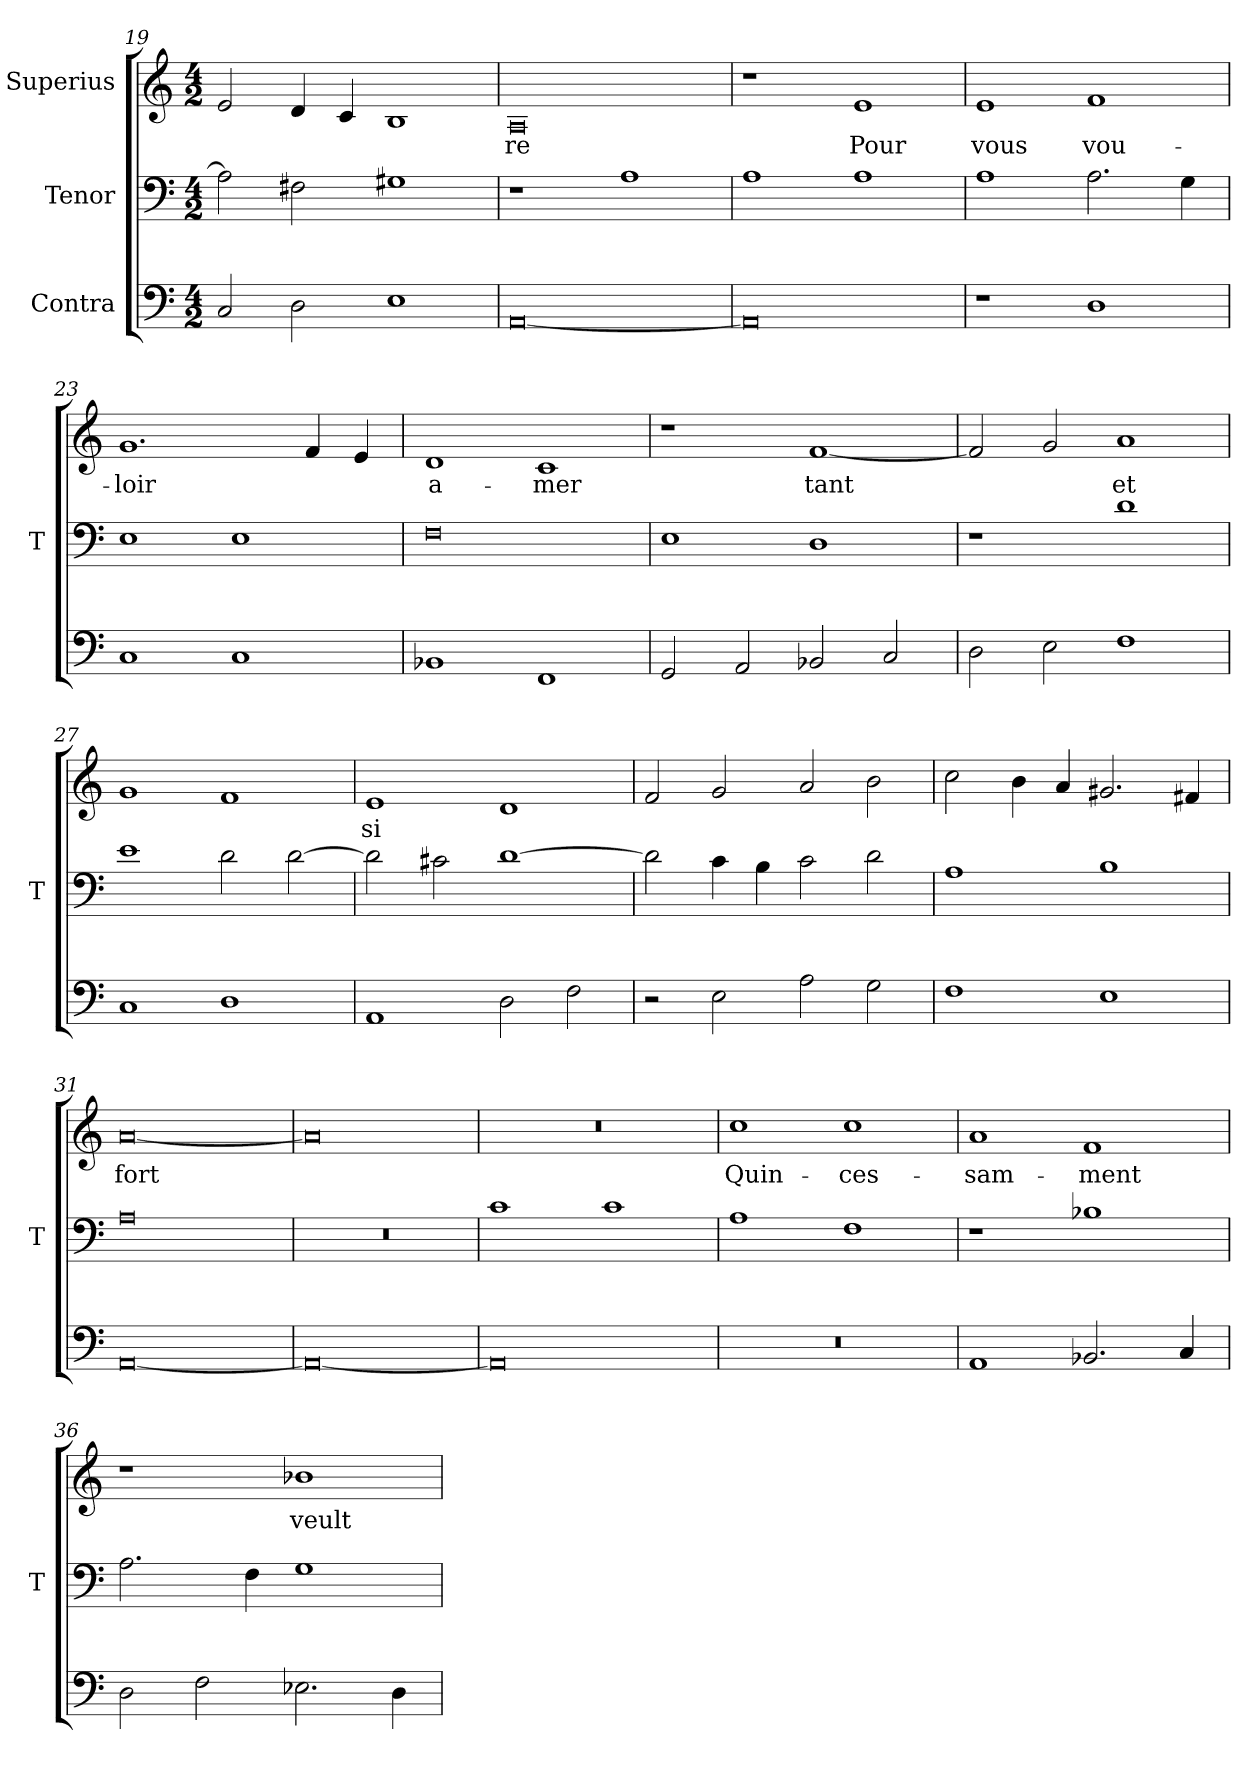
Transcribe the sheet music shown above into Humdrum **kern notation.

**kern	**kern	**kern	**text
*part3	*part2	*part1	*part1
*staff3	*staff2	*staff1	*staff1
*I"Contra	*I"Tenor	*I"Superius	*
*	*I'T	*	*
*clefF4	*clefF4	*clefG2	*
*M4/2	*M4/2	*M4/2	*
=19	=19	=19	=19
2C	2A]	2e	.
2D	2F#X	4d	.
.	.	4c	.
1E	1G#X	1B	.
=20	=20	=20	=20
[0AA	1r	0A	-re
.	1A	.	.
=21	=21	=21	=21
0AA]	1A	1r	.
.	1A	1e	-Pour
=22	=22	=22	=22
1r	1A	1e	-vous
1D	2.A	1f	vou-
.	4G	.	.
=23	=23	=23	=23
1C	1E	1.g	-loir
1C	1E	.	.
.	.	4f	.
.	.	4e	.
=24	=24	=24	=24
1BB-X	0F	1d	a-
1FF	.	1c	-mer
=25	=25	=25	=25
2GG	1E	1r	.
2AA	.	.	.
2BB-X	1D	[1f	-tant
2C	.	.	.
=26	=26	=26	=26
2D	1r	2f]	.
2E	.	2g	.
1F	1d	1a	-et
=27	=27	=27	=27
1C	1e	1g	.
1D	2d	1f	.
.	[2d	.	.
=28	=28	=28	=28
1AA	2d]	1e	-si
.	2c#X	.	.
2D	[1d	1d	.
2F	.	.	.
=29	=29	=29	=29
2r	2d]	2f	.
2E	4c	2g	.
.	4B	.	.
2A	2c	2a	.
2G	2d	2b	.
=30	=30	=30	=30
1F	1A	2cc	.
.	.	4b	.
.	.	4a	.
1E	1B	2.g#X	.
.	.	4f#X	.
=31	=31	=31	=31
[0AA	0A	[0a	-fort
=32	=32	=32	=32
0AA_	0r	0a]	.
=33	=33	=33	=33
0AA]	1c	0r	.
.	1c	.	.
=34	=34	=34	=34
0r	1A	1cc	Quin-
.	1F	1cc	-ces-
=35	=35	=35	=35
1AA	1r	1a	-sam-
2.BB-X	1B-X	1f	-ment
4C	.	.	.
=36	=36	=36	=36
2D	2.A	1r	.
2F	.	.	.
.	4F	.	.
2.E-X	1G	1b-X	-veult
4D	.	.	.
=	=	=	=
*-	*-	*-	*-
